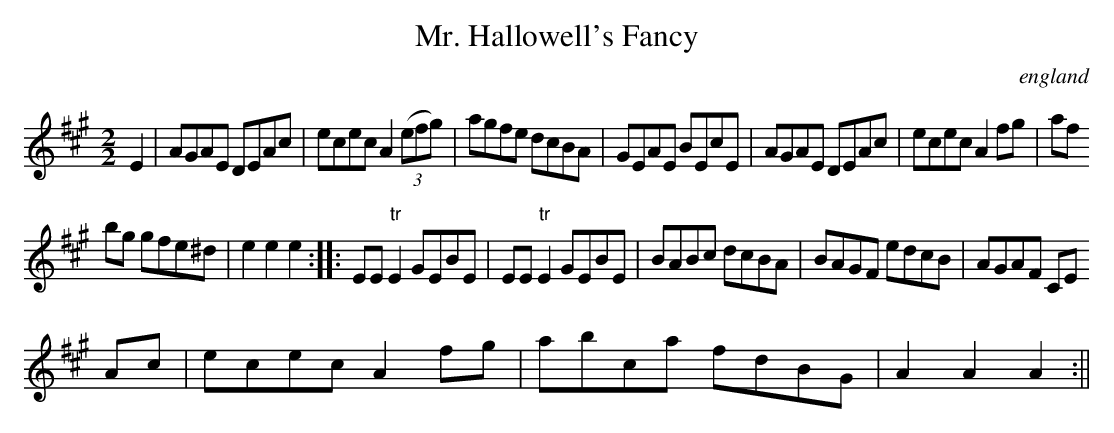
X:1
T:Mr. Hallowell's Fancy
O:england
M:2/2
L:1/8
K:A major
E2|AGAE DEAc|ecec A2 ((3efg)|agfe dcBA|GEAE BEcE|AGAE DEAc|ecec A2 fg|af
bg gfe^d|e2e2e2:||:EE"tr"E2GEBE|EE"tr"E2GEBE|BABc dcBA|BAGF edcB|AGAF CE
Ac|ececA2fg|abca fdBG|A2A2A2:||
